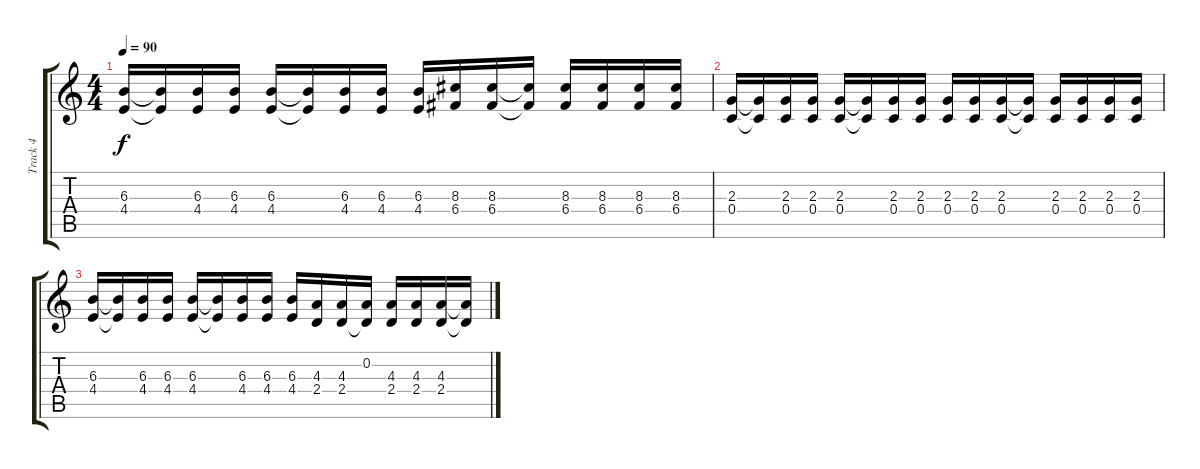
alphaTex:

\track ("Track 4" "Track 4") {instrument distortionguitar}
\staff {score tabs}
\tuning (D4 A3 F3 C3 G2 C2) {hide}
\ts (4 4)
\tempo 90
\clef g2
\ks c
(6.3 4.4).16{dy f} (6.3{t} 4.4{t}).16 (6.3 4.4).16 (6.3 4.4).16 (6.3 4.4).16 (6.3{t} 4.4{t}).16 (6.3 4.4).16 (6.3 4.4).16 (6.3 4.4).16 (8.3 6.4).16 (8.3 6.4).16 (8.3{t} 6.4{t}).16 (8.3 6.4).16 (8.3 6.4).16 (8.3 6.4).16 (8.3 6.4).16 |
(2.3 0.4).16 (2.3{t} 0.4{t}).16 (2.3 0.4).16 (2.3 0.4).16 (2.3 0.4).16 (2.3{t} 0.4{t}).16 (2.3 0.4).16 (2.3 0.4).16 (2.3 0.4).16 (2.3 0.4).16 (2.3 0.4).16 (2.3{t} 0.4{t}).16 (2.3 0.4).16 (2.3 0.4).16 (2.3 0.4).16 (2.3 0.4).16 |
(6.3 4.4).16 (6.3{t} 4.4{t}).16 (6.3 4.4).16 (6.3 4.4).16 (6.3 4.4).16 (6.3{t} 4.4{t}).16 (6.3 4.4).16 (6.3 4.4).16 (6.3 4.4).16 (4.3 2.4).16 (4.3 2.4).16 (0.2 2.4{t}).16 (4.3 2.4).16 (4.3 2.4).16 (4.3 2.4).16 (4.3{t} 2.4{t}).16
